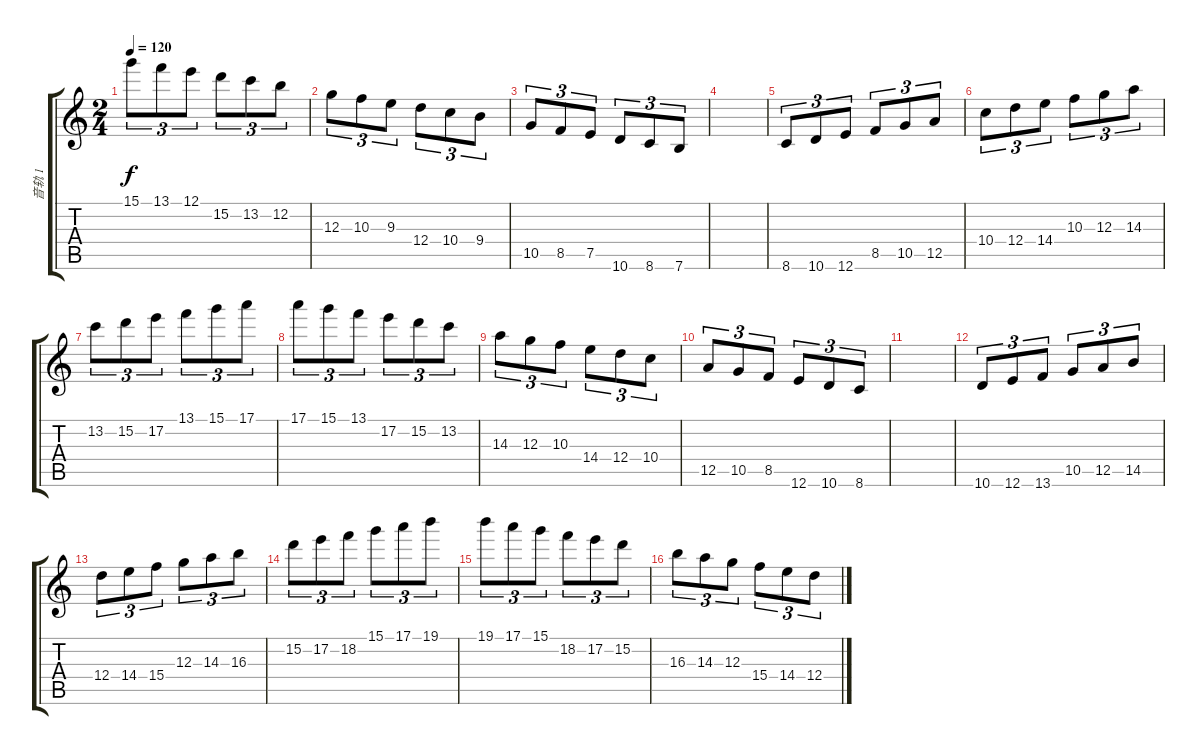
\track ("音轨 1" "音轨 1") {instrument overdrivenguitar}
\staff {score tabs}
\tuning (E4 B3 G3 D3 A2 E2) {hide}
\ts (2 4)
\tempo 120
\clef g2
\ks c
15.1.8{tu (3 2) dy f} 13.1.8{tu (3 2)} 12.1.8{tu (3 2)} 15.2.8{tu (3 2)} 13.2.8{tu (3 2)} 12.2.8{tu (3 2)} |
12.3.8{tu (3 2)} 10.3.8{tu (3 2)} 9.3.8{tu (3 2)} 12.4.8{tu (3 2)} 10.4.8{tu (3 2)} 9.4.8{tu (3 2)} |
10.5.8{tu (3 2)} 8.5.8{tu (3 2)} 7.5.8{tu (3 2)} 10.6.8{tu (3 2)} 8.6.8{tu (3 2)} 7.6.8{tu (3 2) txt ""} |
|
8.6.8{tu (3 2)} 10.6.8{tu (3 2)} 12.6.8{tu (3 2)} 8.5.8{tu (3 2)} 10.5.8{tu (3 2)} 12.5.8{tu (3 2)} |
10.4.8{tu (3 2)} 12.4.8{tu (3 2)} 14.4.8{tu (3 2)} 10.3.8{tu (3 2)} 12.3.8{tu (3 2)} 14.3.8{tu (3 2)} |
13.2.8{tu (3 2)} 15.2.8{tu (3 2)} 17.2.8{tu (3 2)} 13.1.8{tu (3 2)} 15.1.8{tu (3 2)} 17.1.8{tu (3 2)} |
17.1.8{tu (3 2)} 15.1.8{tu (3 2)} 13.1.8{tu (3 2)} 17.2.8{tu (3 2)} 15.2.8{tu (3 2)} 13.2.8{tu (3 2)} |
14.3.8{tu (3 2)} 12.3.8{tu (3 2)} 10.3.8{tu (3 2)} 14.4.8{tu (3 2)} 12.4.8{tu (3 2)} 10.4.8{tu (3 2)} |
12.5.8{tu (3 2)} 10.5.8{tu (3 2)} 8.5.8{tu (3 2)} 12.6.8{tu (3 2)} 10.6.8{tu (3 2)} 8.6.8{tu (3 2)} |
|
10.6.8{tu (3 2)} 12.6.8{tu (3 2)} 13.6.8{tu (3 2)} 10.5.8{tu (3 2)} 12.5.8{tu (3 2)} 14.5.8{tu (3 2)} |
12.4.8{tu (3 2)} 14.4.8{tu (3 2)} 15.4.8{tu (3 2)} 12.3.8{tu (3 2)} 14.3.8{tu (3 2)} 16.3.8{tu (3 2)} |
15.2.8{tu (3 2)} 17.2.8{tu (3 2)} 18.2.8{tu (3 2)} 15.1.8{tu (3 2)} 17.1.8{tu (3 2)} 19.1.8{tu (3 2)} |
19.1.8{tu (3 2)} 17.1.8{tu (3 2)} 15.1.8{tu (3 2)} 18.2.8{tu (3 2)} 17.2.8{tu (3 2)} 15.2.8{tu (3 2)} |
16.3.8{tu (3 2)} 14.3.8{tu (3 2)} 12.3.8{tu (3 2)} 15.4.8{tu (3 2)} 14.4.8{tu (3 2)} 12.4.8{tu (3 2)}
